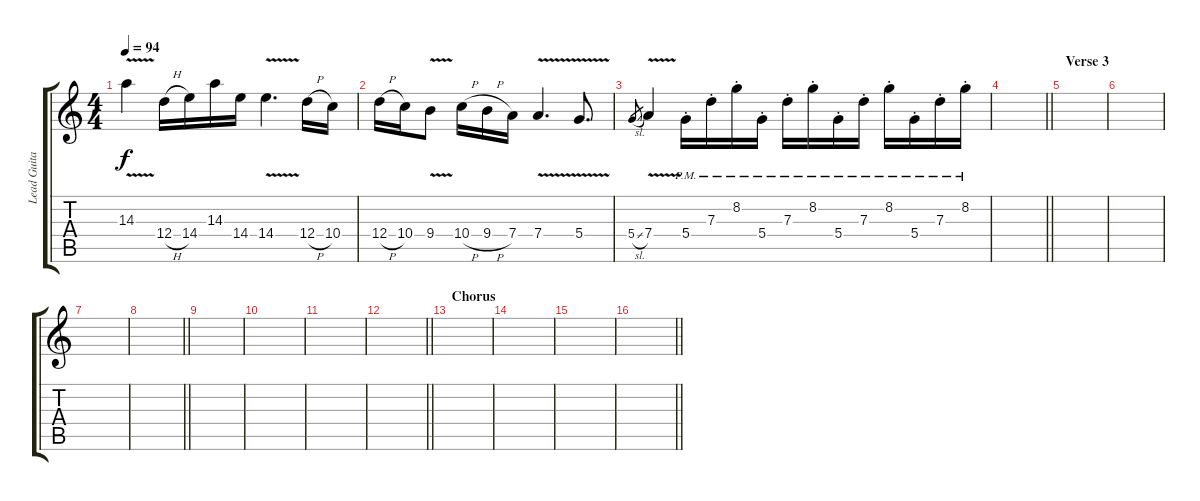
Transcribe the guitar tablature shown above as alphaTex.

\track ("Lead Guitar" "Lead Guita") {instrument distortionguitar}
\staff {score tabs}
\tuning (E4 B3 G3 D3 A2 E2) {hide}
\ts (4 4)
\tempo 94
\clef g2
\ks c
14.3{v}.4{dy f} 12.4{h}.16 14.4.16 14.3.16 14.4.16 14.4{v}.4{d} 12.4{h}.16 10.4.16 |
12.4{h}.16 10.4.16 9.4{v}.8 10.4{h}.16 9.4{h}.16 7.4.16 7.4{v}.4{d} 5.4{v}.8{d} |
5.4{sl}.8{gr} 7.4{v}.4 5.4{pm st}.16 7.3{pm st}.16 8.2{pm st}.16 5.4{pm st}.16 7.3{pm st}.16 8.2{pm st}.16 5.4{pm st}.16 7.3{pm st}.16 8.2{pm st}.16 5.4{pm st}.16 7.3{pm st}.16 8.2{pm st}.16 |
\barLineRight lightlight
|
\section ("" "Verse 3")
|
|
|
\barLineRight lightlight
|
|
|
|
\barLineRight lightlight
|
\section ("" "Chorus")
|
|
|
\barLineRight lightlight
